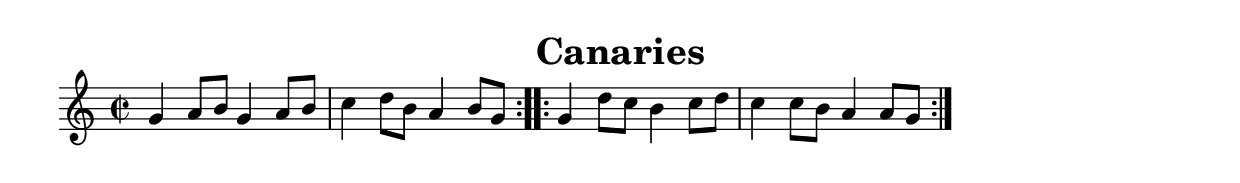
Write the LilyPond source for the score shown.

\version "2.7.40"
\header {
	crossRefNumber = "1"
	footnotes = "\\\\pour plus d'information : http://graner.name/nicolas/arbeau/"
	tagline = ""
	title = "Canaries"
}
voicedefault =  {
\set Score.defaultBarType = ""

\repeat volta 2 {
\override Staff.TimeSignature #'style = #'C
 \time 2/2 \key c \major   g'4    a'8    b'8    g'4    a'8    b'8    c''4    
d''8    b'8    a'4    b'8    g'8    } \repeat volta 2 {   g'4    d''8    c''8   
 b'4    c''8    d''8    c''4    c''8    b'8    a'4    a'8    g'8    
} \repeat volta 2 {   }
}

\score{
    <<

	\context Staff="default"
	{
	    \voicedefault 
	}

    >>
	\layout { indent = 0.0\cm 
	}
	\midi { \tempo 2=100 }
}
